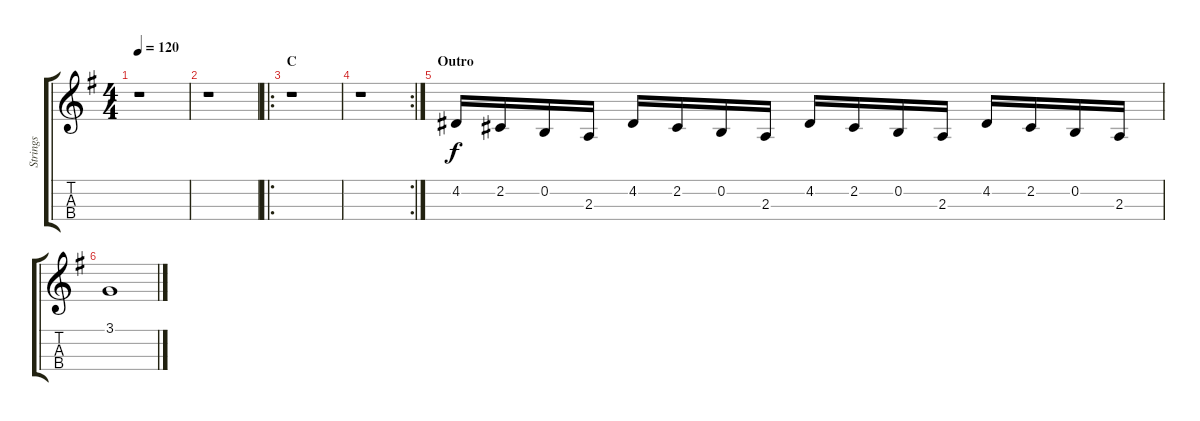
\track ("Strings" "Strings") {instrument stringensemble1}
\staff {score tabs}
\tuning (E4 B3 G3 D3) {hide}
\ts (4 4)
\tempo 120
\clef g2
\ks eminor
r.1{dy f} |
r.1 |
\ro
\section ("" "C")
r.1 |
\rc 2
r.1 |
\section ("" "Outro")
4.2.16 2.2.16 0.2.16 2.3.16 4.2.16 2.2.16 0.2.16 2.3.16 4.2.16 2.2.16 0.2.16 2.3.16 4.2.16 2.2.16 0.2.16 2.3.16 |
3.1.1
